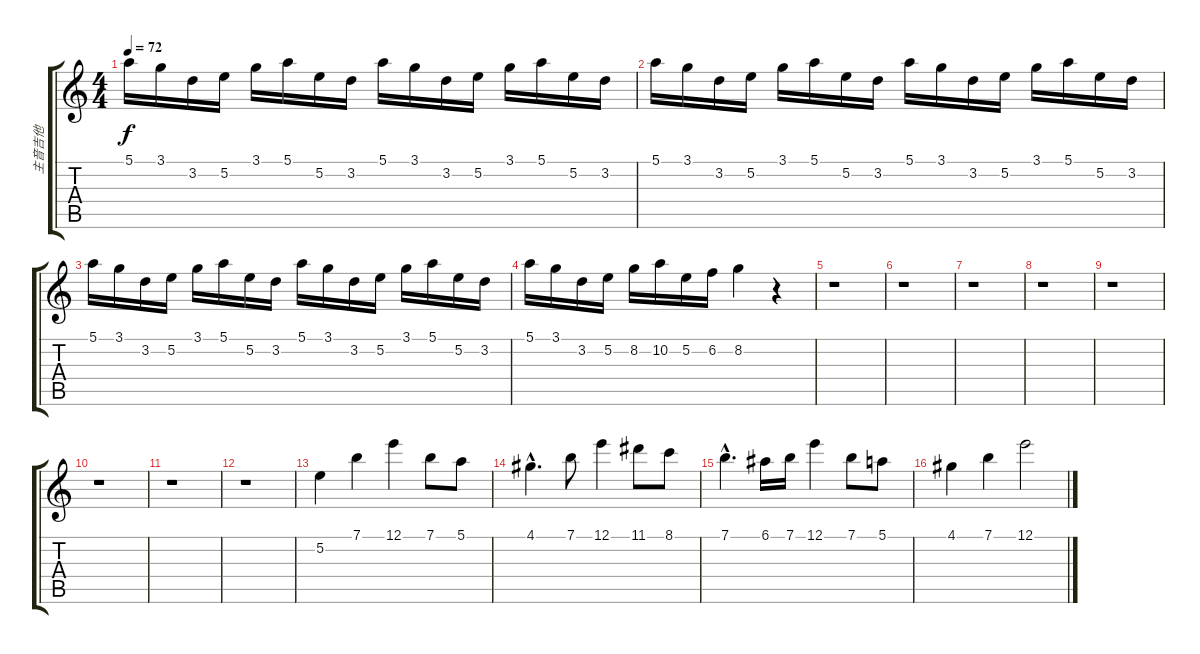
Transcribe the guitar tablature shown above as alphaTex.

\track ("主音吉他" "主音吉他") {instrument distortionguitar}
\staff {score tabs}
\tuning (E4 B3 G3 D3 A2 E2) {hide}
\ts (4 4)
\tempo 72
\clef g2
\ks c
5.1.16{dy f volume 10 instrument vibraphone} 3.1.16 3.2.16 5.2.16 3.1.16 5.1.16 5.2.16 3.2.16 5.1.16 3.1.16 3.2.16 5.2.16 3.1.16 5.1.16 5.2.16 3.2.16 |
5.1.16 3.1.16 3.2.16 5.2.16 3.1.16 5.1.16 5.2.16 3.2.16 5.1.16 3.1.16 3.2.16 5.2.16 3.1.16 5.1.16 5.2.16 3.2.16 |
5.1.16 3.1.16 3.2.16 5.2.16 3.1.16 5.1.16 5.2.16 3.2.16 5.1.16 3.1.16 3.2.16 5.2.16 3.1.16 5.1.16 5.2.16 3.2.16 |
5.1.16 3.1.16 3.2.16 5.2.16 8.2.16{volume 6 instrument vibraphone} 10.2.16 5.2.16 6.2.16 8.2.4 r.4 |
r.1 |
r.1 |
r.1 |
r.1 |
r.1 |
r.1 |
r.1 |
r.1 |
5.2.4{volume 13 instrument harmonica} 7.1.4 12.1.4 7.1.8 5.1.8 |
4.1{hac}.4{d} 7.1.8 12.1.4 11.1.8 8.1.8 |
7.1{hac}.4{d} 6.1.16 7.1.16 12.1.4 7.1.8 5.1.8 |
4.1.4 7.1.4 12.1.2
